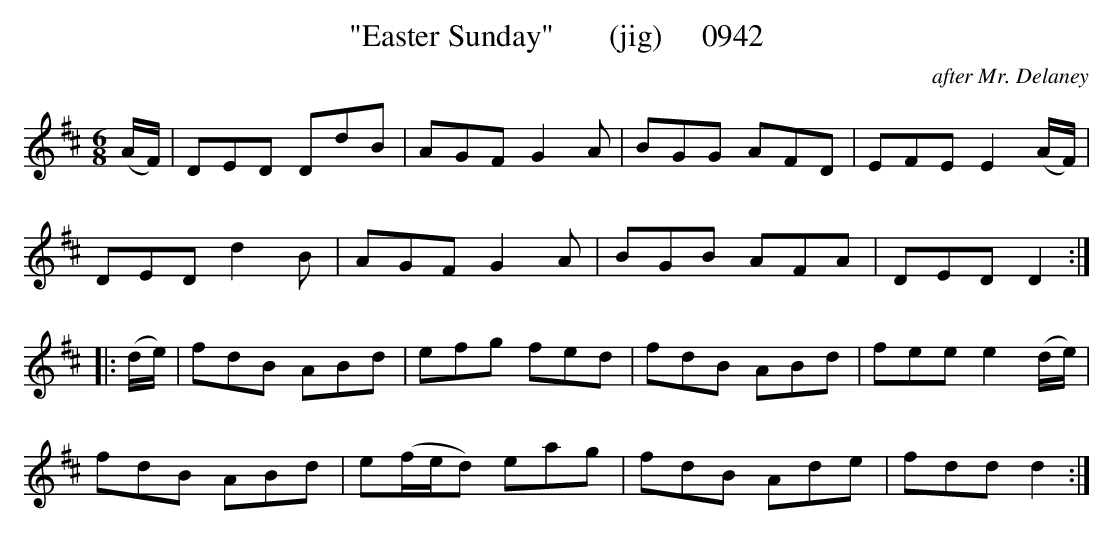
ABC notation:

X:1
T:"Easter Sunday"       (jig)     0942
C:after Mr. Delaney
BRENNAN July 2003 (HTTP://WWW.SOSYOURMOM.COM)
M:6/8
L:1/8
K:D
(A/2F/2)|DED DdB|AGF G2A|BGG AFD|EFE E2(A/2F/2)|
DED d2B|AGF G2A|BGB AFA|DED D2:|
|:(d/2e/2)|fdB ABd|efg fed|fdB ABd|fee e2(d/2e/2)|
fdB ABd|e(f/2e/2d) eag|fdB Ade|fdd d2:|
